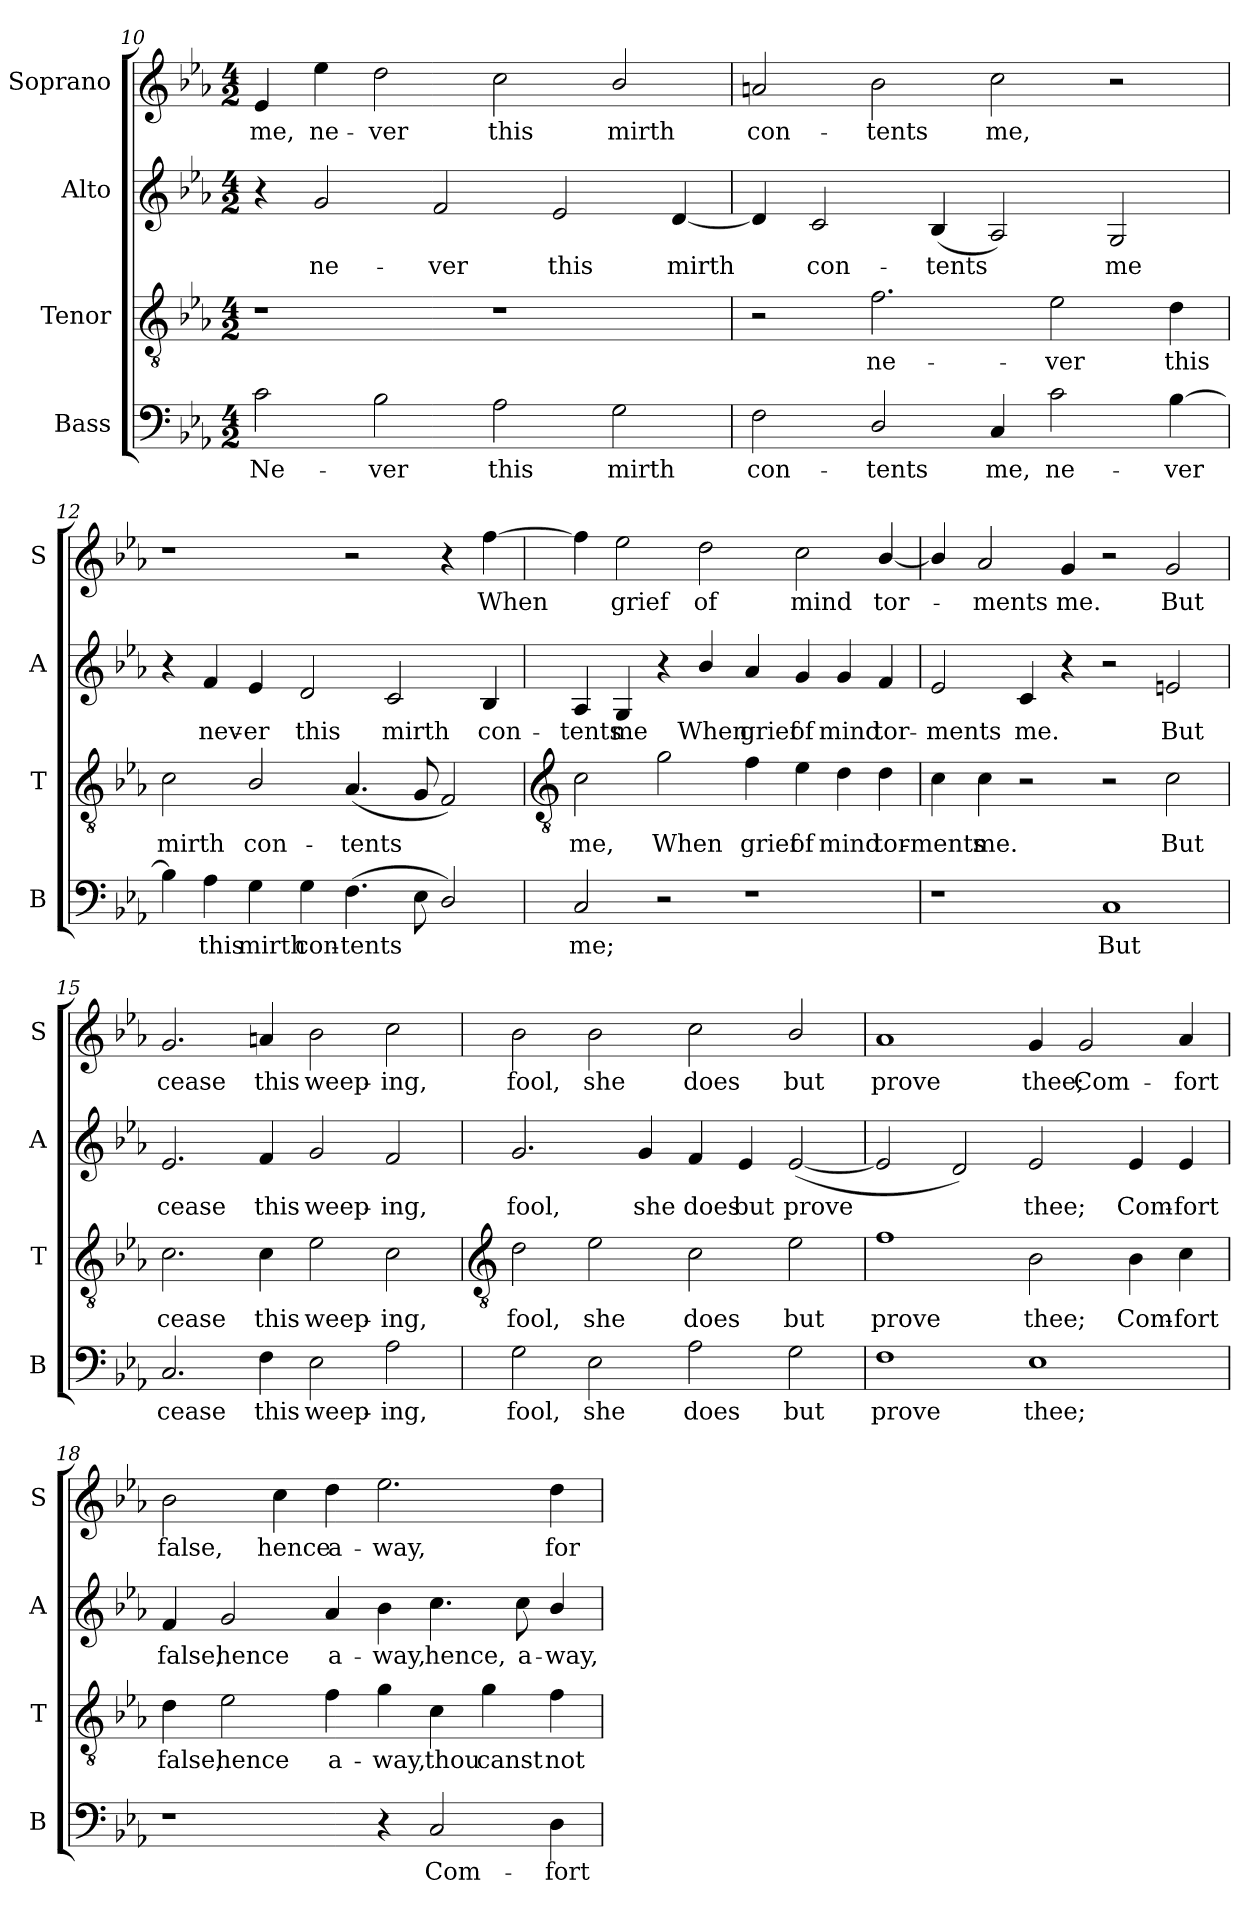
**kern	**text	**kern	**text	**kern	**text	**kern	**text
*part4	*part4	*part3	*part3	*part2	*part2	*part1	*part1
*staff4	*staff4	*staff3	*staff3	*staff2	*staff2	*staff1	*staff1
*I"Bass	*	*I"Tenor	*	*I"Alto	*	*I"Soprano	*
*I'B	*	*I'T	*	*I'A	*	*I'S	*
!!LO:LB:g=z
*clefF4	*	*clefGv2	*	*clefG2	*	*clefG2	*
*k[b-e-a-]	*	*k[b-e-a-]	*	*k[b-e-a-]	*	*k[b-e-a-]	*
*E-:	*	*E-:	*	*E-:	*	*E-:	*
*M4/2	*	*M4/2	*	*M4/2	*	*M4/2	*
=10	=10	=10	=10	=10	=10	=10	=10
!	!LO:LY:b	!	!	!	!	!	!LO:LY:b
2c	Ne-	1r	.	4r	.	4e-	me,
!	!	!	!	!	!LO:LY:b	!	!LO:LY:b
.	.	.	.	2g	ne-	4ee-	ne-
!	!LO:LY:b	!	!	!	!	!	!LO:LY:b
2B-	-ver	.	.	.	.	2dd	-ver
!	!	!	!	!	!LO:LY:b	!	!
.	.	.	.	2f	-ver	.	.
!	!LO:LY:b	!	!	!	!	!	!LO:LY:b
2A-	this	1r	.	.	.	2cc	this
!	!	!	!	!	!LO:LY:b	!	!
.	.	.	.	2e-	this	.	.
!	!LO:LY:b	!	!	!	!	!	!LO:LY:b
2G	mirth	.	.	.	.	2b-/	mirth
!	!	!	!	!	!LO:LY:b	!	!
.	.	.	.	[4d	mirth	.	.
=11	=11	=11	=11	=11	=11	=11	=11
!	!LO:LY:b	!	!	!	!	!	!LO:LY:b
2F	con-	2r	.	4d]	.	2an	con-
!	!	!	!	!	!LO:LY:b	!	!
.	.	.	.	2c	con-	.	.
!	!LO:LY:b	!	!LO:LY:b	!	!	!	!LO:LY:b
2D/	-tents	2.f	ne-	.	.	2b-	-tents
!	!	!	!	!	!LO:LY:b	!	!
.	.	.	.	(<4B-	-tents	.	.
!	!LO:LY:b	!	!	!	!	!	!LO:LY:b
4C	me,	.	.	2A-)	.	2cc	me,
!	!LO:LY:b	!	!LO:LY:b	!	!	!	!
2c	ne-	2e-	-ver	.	.	.	.
!	!	!	!	!	!LO:LY:b	!	!
.	.	.	.	2G	me	2r	.
!	!LO:LY:b	!	!LO:LY:b	!	!	!	!
[4B-	-ver	4d	this	.	.	.	.
=12	=12	=12	=12	=12	=12	=12	=12
!	!	!	!LO:LY:b	!	!	!	!
4B-]	.	2c	mirth	4r	.	1r	.
!	!LO:LY:b	!	!	!	!LO:LY:b	!	!
4A-	this	.	.	4f	nev-	.	.
!	!LO:LY:b	!	!LO:LY:b	!	!LO:LY:b	!	!
4G	mirth	2B-/	con-	4e-	-er	.	.
!	!LO:LY:b	!	!	!	!LO:LY:b	!	!
4G	con-	.	.	2d	this	.	.
!	!LO:LY:b	!	!LO:LY:b	!	!	!	!
(>4.F	-tents	(<4.A-	-tents	.	.	2r	.
!	!	!	!	!	!LO:LY:b	!	!
.	.	.	.	2c	mirth	.	.
8E-	.	8G	.	.	.	.	.
2D/)	.	2F)	.	.	.	4r	.
!	!	!	!	!	!LO:LY:b	!	!LO:LY:b
.	.	.	.	4B-	con-	[4ff	When
!!LO:LB:g=z
=13	=13	=13	=13	=13	=13	=13	=13
*	*	*clefGv2	*	*	*	*	*
!	!LO:LY:b	!	!LO:LY:b	!	!LO:LY:b	!	!
2C	me;	2c	me,	4A-	-tents	4ff]	.
!	!	!	!	!	!LO:LY:b	!	!LO:LY:b
.	.	.	.	4G	me	2ee-	grief
!	!	!	!LO:LY:b	!	!	!	!
2r	.	2g	When	4r	.	.	.
!	!	!	!	!	!LO:LY:b	!	!LO:LY:b
.	.	.	.	4b-/	When	2dd	of
!	!	!	!LO:LY:b	!	!LO:LY:b	!	!
1r	.	4f	grief	4a-	grief	.	.
!	!	!	!LO:LY:b	!	!LO:LY:b	!	!LO:LY:b
.	.	4e-	of	4g	of	2cc	mind
!	!	!	!LO:LY:b	!	!LO:LY:b	!	!
.	.	4d	mind	4g	mind	.	.
!	!	!	!LO:LY:b	!	!LO:LY:b	!	!LO:LY:b
.	.	4d	tor-	4f	tor-	[4b-/	tor-
=14	=14	=14	=14	=14	=14	=14	=14
!	!	!	!LO:LY:b	!	!LO:LY:b	!	!
1r	.	4c	-ments	2e-	-ments	4b-/]	.
!	!	!	!LO:LY:b	!	!	!	!LO:LY:b
.	.	4c	me.	.	.	2a-	ments
!	!	!	!	!	!LO:LY:b	!	!
.	.	2r	.	4c	me.	.	.
!	!	!	!	!	!	!	!LO:LY:b
.	.	.	.	4r	.	4g	me.
!	!LO:LY:b	!	!	!	!	!	!
1C	But	2r	.	2r	.	2r	.
!	!	!	!LO:LY:b	!	!LO:LY:b	!	!LO:LY:b
.	.	2c	But	2en	But	2g	But
=15	=15	=15	=15	=15	=15	=15	=15
!	!LO:LY:b	!	!LO:LY:b	!	!LO:LY:b	!	!LO:LY:b
2.C	cease	2.c	cease	2.e-	cease	2.g	cease
!	!LO:LY:b	!	!LO:LY:b	!	!LO:LY:b	!	!LO:LY:b
4F	this	4c	this	4f	this	4an	this
!	!LO:LY:b	!	!LO:LY:b	!	!LO:LY:b	!	!LO:LY:b
2E-	weep-	2e-	weep-	2g	weep-	2b-	weep-
!	!LO:LY:b	!	!LO:LY:b	!	!LO:LY:b	!	!LO:LY:b
2A-	-ing,	2c	-ing,	2f	-ing,	2cc	-ing,
!!LO:LB:g=z
=16	=16	=16	=16	=16	=16	=16	=16
*	*	*clefGv2	*	*	*	*	*
!	!LO:LY:b	!	!LO:LY:b	!	!LO:LY:b	!	!LO:LY:b
2G	fool,	2d	fool,	2.g	fool,	2b-	fool,
!	!LO:LY:b	!	!LO:LY:b	!	!	!	!LO:LY:b
2E-	she	2e-	she	.	.	2b-	she
!	!	!	!	!	!LO:LY:b	!	!
.	.	.	.	4g	she	.	.
!	!LO:LY:b	!	!LO:LY:b	!	!LO:LY:b	!	!LO:LY:b
2A-	does	2c	does	4f	does	2cc	does
!	!	!	!	!	!LO:LY:b	!	!
.	.	.	.	4e-	but	.	.
!	!LO:LY:b	!	!LO:LY:b	!	!LO:LY:b	!	!LO:LY:b
2G	but	2e-	but	(<[2e-	prove	2b-/	but
=17	=17	=17	=17	=17	=17	=17	=17
!	!LO:LY:b	!	!LO:LY:b	!	!	!	!LO:LY:b
1F	prove	1f	prove	2e-]	.	1a-	prove
.	.	.	.	2d)	.	.	.
!	!LO:LY:b	!	!LO:LY:b	!	!LO:LY:b	!	!LO:LY:b
1E-	thee;	2B-	thee;	2e-	thee;	4g	thee;
!	!	!	!	!	!	!	!LO:LY:b
.	.	.	.	.	.	2g	Com-
!	!	!	!LO:LY:b	!	!LO:LY:b	!	!
.	.	4B-	Com-	4e-	Com-	.	.
!	!	!	!LO:LY:b	!	!LO:LY:b	!	!LO:LY:b
.	.	4c	-fort	4e-	-fort	4a-	-fort
=18	=18	=18	=18	=18	=18	=18	=18
!	!	!	!LO:LY:b	!	!LO:LY:b	!	!LO:LY:b
1r	.	4d	false,	4f	false,	2b-	false,
!	!	!	!LO:LY:b	!	!LO:LY:b	!	!
.	.	2e-	hence	2g	hence	.	.
!	!	!	!	!	!	!	!LO:LY:b
.	.	.	.	.	.	4cc	hence
!	!	!	!LO:LY:b	!	!LO:LY:b	!	!LO:LY:b
.	.	4f	a-	4a-	a-	4dd	a-
!	!	!	!LO:LY:b	!	!LO:LY:b	!	!LO:LY:b
4r	.	4g	-way,	4b-	-way,	2.ee-	-way,
!	!LO:LY:b	!	!LO:LY:b	!	!LO:LY:b	!	!
2C	Com-	4c	thou	4.cc	hence,	.	.
!	!	!	!LO:LY:b	!	!	!	!
.	.	4g	canst	.	.	.	.
!	!	!	!	!	!LO:LY:b	!	!
.	.	.	.	8cc	a-	.	.
!	!LO:LY:b	!	!LO:LY:b	!	!LO:LY:b	!	!LO:LY:b
4D	-fort	4f	not	4b-/	-way,	4dd	for
=	=	=	=	=	=	=	=
*-	*-	*-	*-	*-	*-	*-	*-
